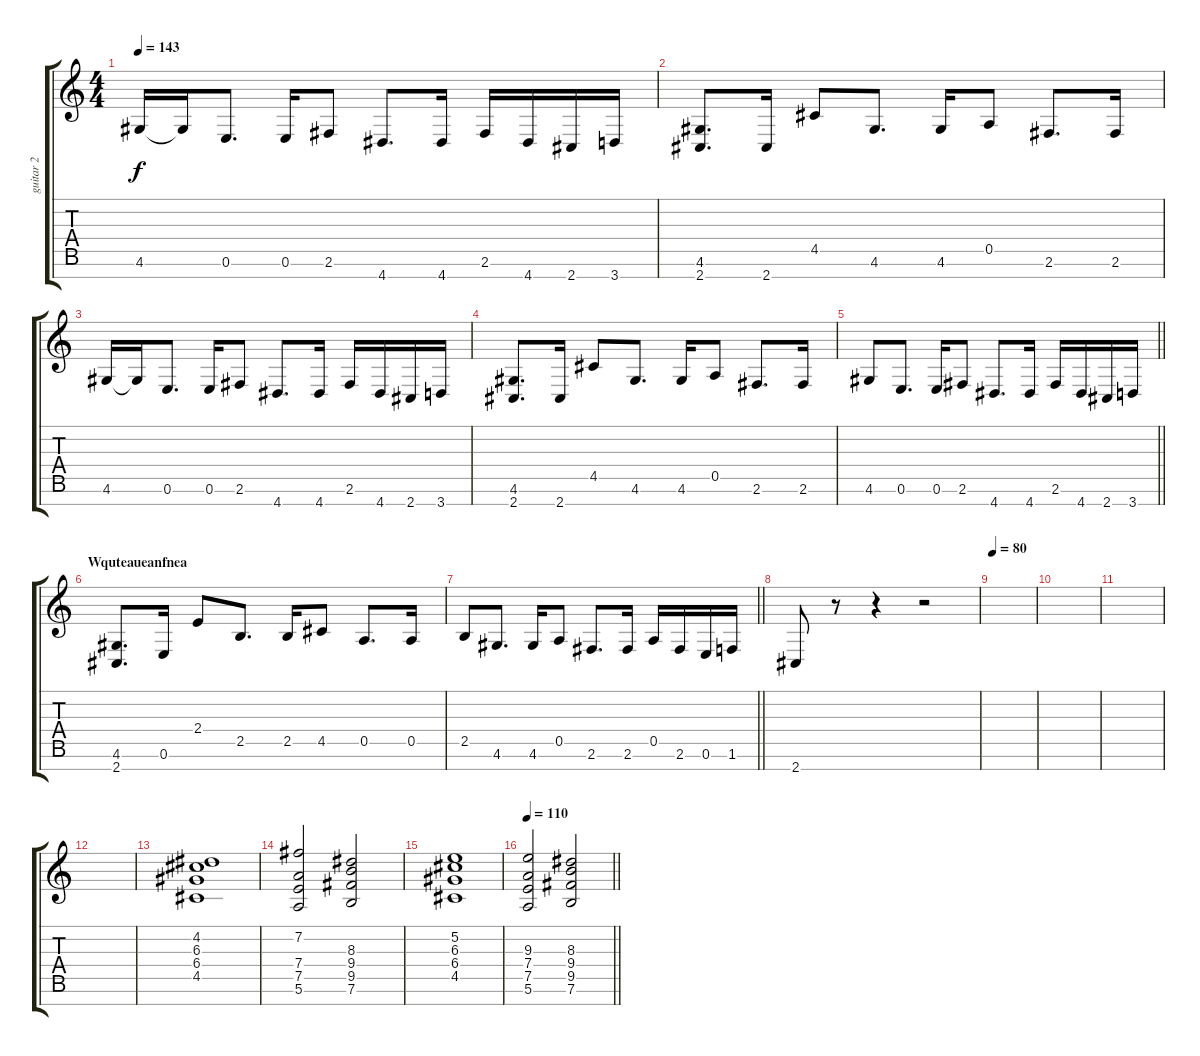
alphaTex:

\track ("guitar 2" "guitar 2") {instrument acousticguitarsteel}
\staff {score tabs}
\tuning (E4 B3 G3 D3 A2 E2 B1) {hide}
\ts (4 4)
\tempo 143
\clef g2
\ks c
4.6.16{dy f} 4.6{t}.16 0.6.8{d} 0.6.16 2.6.8 4.7.8{d} 4.7.16 2.6.16 4.7.16 2.7.16 3.7.16 |
(4.6 2.7).8{d} 2.7.16 4.5.8 4.6.8{d} 4.6.16 0.5.8 2.6.8{d} 2.6.16 |
4.6.16 4.6{t}.16 0.6.8{d} 0.6.16 2.6.8 4.7.8{d} 4.7.16 2.6.16 4.7.16 2.7.16 3.7.16 |
(4.6 2.7).8{d} 2.7.16 4.5.8 4.6.8{d} 4.6.16 0.5.8 2.6.8{d} 2.6.16 |
\barLineRight lightlight
4.6.8 0.6.8{d} 0.6.16 2.6.8 4.7.8{d} 4.7.16 2.6.16 4.7.16 2.7.16 3.7.16 |
\section ("" "Wquteaueanfnea")
(4.6 2.7).8{d} 0.6.16 2.4.8 2.5.8{d} 2.5.16 4.5.8 0.5.8{d} 0.5.16 |
\barLineRight lightlight
2.5.8 4.6.8{d} 4.6.16 0.5.8 2.6.8{d} 2.6.16 0.5.16 2.6.16 0.6.16 1.6.16 |
2.7.8 r.8 r.4 r.2 |
\tempo 80
|
|
|
|
(4.2 6.3 6.4 4.5).1{instrument acousticguitarnylon} |
(7.2 7.4 7.5 5.6).2 (8.3 9.4 9.5 7.6).2 |
(5.2 6.3 6.4 4.5).1 |
\tempo 110
\barLineRight lightlight
(9.3 7.4 7.5 5.6).2 (8.3 9.4 9.5 7.6).2
